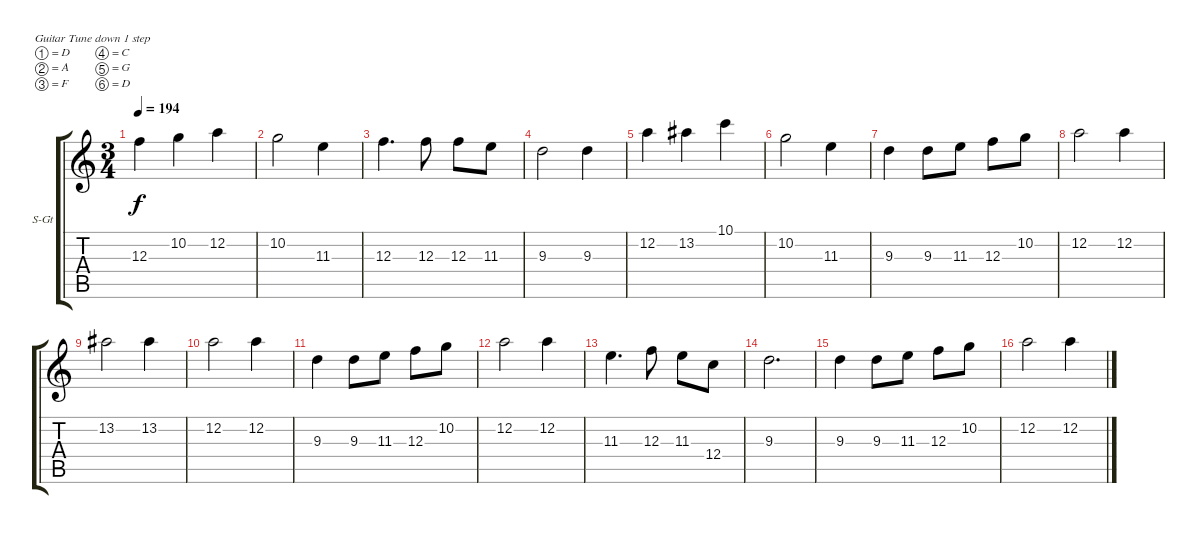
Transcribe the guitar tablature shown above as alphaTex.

\defaultSystemsLayout 4
\bracketExtendMode groupsimilarinstruments
\firstSystemTrackNameOrientation horizontal
\otherSystemsTrackNameOrientation horizontal
\track ("Guitar 1" "S-Gt") {instrument acousticguitarsteel}
\staff {score tabs}
\tuning (D4 A3 F3 C3 G2 D2)
\ts (3 4)
\tempo 194
\clef g2
\ks c
12.3.4{dy f} 10.2.4 12.2.4 |
10.2.2 11.3.4 |
12.3.4{d} 12.3.8 12.3.8 11.3.8 |
9.3.2 9.3.4 |
12.2.4 13.2.4 10.1.4 |
10.2.2 11.3.4 |
9.3.4 9.3.8 11.3.8 12.3.8 10.2.8 |
12.2.2 12.2.4 |
13.2.2 13.2.4 |
12.2.2 12.2.4 |
9.3.4 9.3.8 11.3.8 12.3.8 10.2.8 |
12.2.2 12.2.4 |
11.3.4{d} 12.3.8 11.3.8 12.4.8 |
9.3.2{d} |
9.3.4 9.3.8 11.3.8 12.3.8 10.2.8 |
12.2.2 12.2.4
